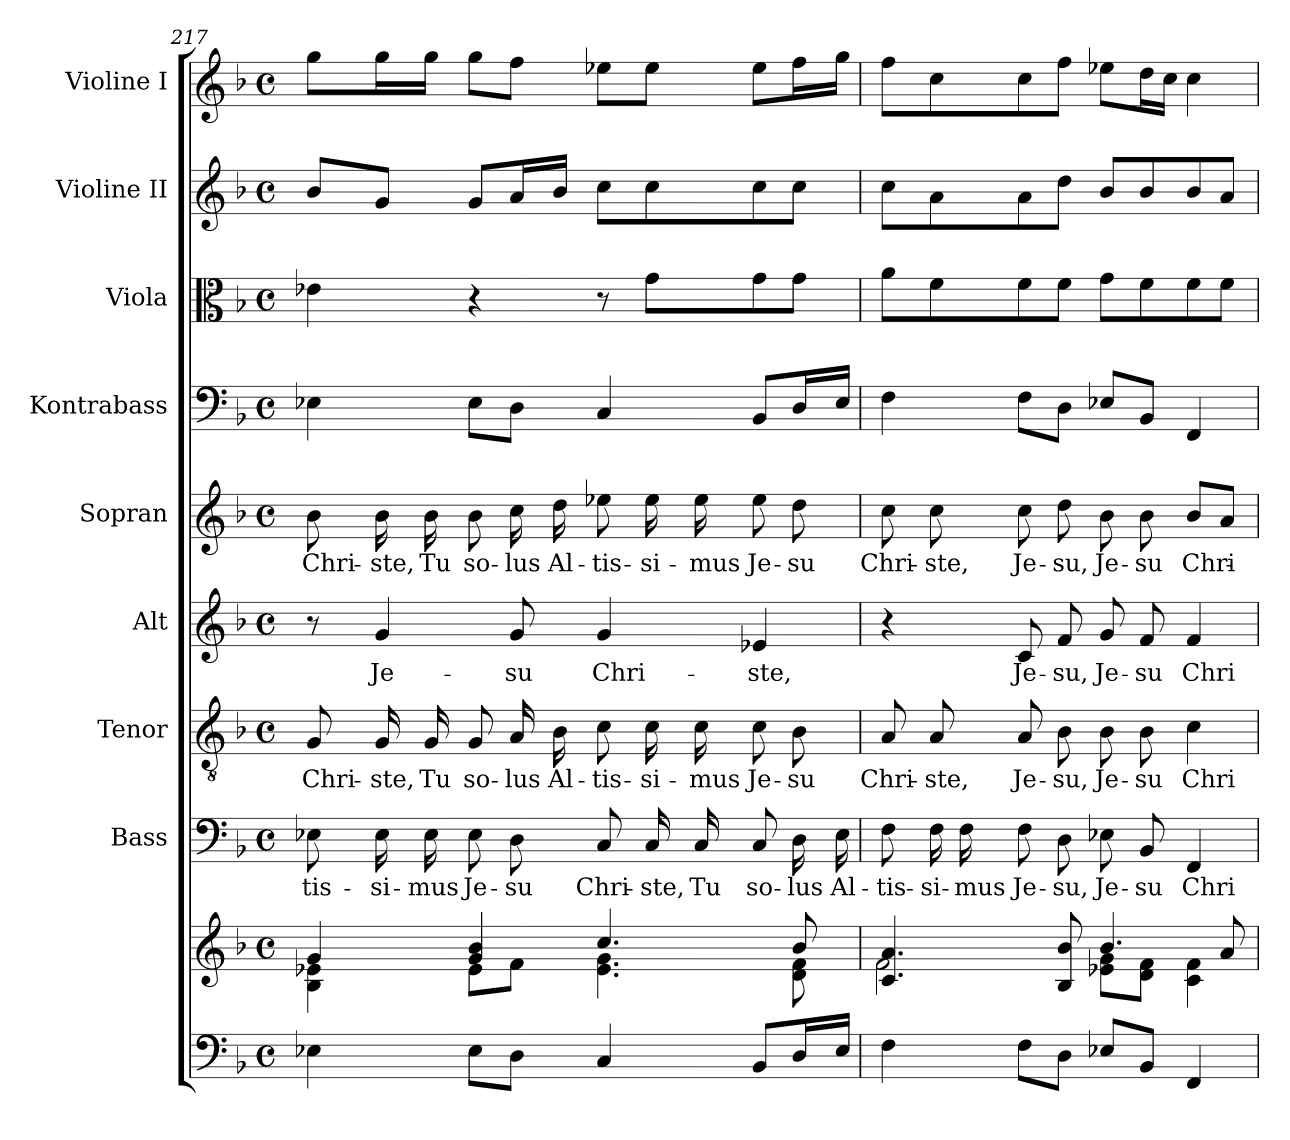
**kern	**kern	**kern	**text	**kern	**text	**kern	**text	**kern	**text	**kern	**kern	**kern	**kern
*part9	*part9	*part8	*part8	*part7	*part7	*part6	*part6	*part5	*part5	*part4	*part3	*part2	*part1
*staff10	*staff9	*staff8	*staff8	*staff7	*staff7	*staff6	*staff6	*staff5	*staff5	*staff4	*staff3	*staff2	*staff1
*	*	*I"Bass	*	*I"Tenor	*	*I"Alt	*	*I"Sopran	*	*I"Kontrabass	*I"Viola	*I"Violine II	*I"Violine I
*	*	*I'B.	*	*I'T.	*	*I'A.	*	*I'S.	*	*I'Kb.	*I'Vla.	*I'Vl. II	*I'Vl. I
!!LO:PB:g=z
*clefF4	*clefG2	*clefF4	*	*clefGv2	*	*clefG2	*	*clefG2	*	*clefF4	*clefC3	*clefG2	*clefG2
*	*	*	*	*	*	*	*	*	*	*ITrd7c12	*	*	*
*k[b-]	*k[b-]	*k[b-]	*	*k[b-]	*	*k[b-]	*	*k[b-]	*	*k[b-]	*k[b-]	*k[b-]	*k[b-]
*F:	*F:	*F:	*	*F:	*	*F:	*	*F:	*	*F:	*F:	*F:	*F:
*M4/4	*M4/4	*M4/4	*	*M4/4	*	*M4/4	*	*M4/4	*	*M4/4	*M4/4	*M4/4	*M4/4
*met(c)	*met(c)	*met(c)	*	*met(c)	*	*met(c)	*	*met(c)	*	*met(c)	*met(c)	*met(c)	*met(c)
=217	=217	=217	=217	=217	=217	=217	=217	=217	=217	=217	=217	=217	=217
*	*^	*	*	*	*	*	*	*	*	*	*	*	*
!	!	!	!	!LO:LY:b	!	!LO:LY:b	!	!	!	!LO:LY:b	!	!	!	!
4E-X\	4g/	4B-\ 4e-X\	8E-X\	-tis-	8G/	Chri-	8r	.	8b-\	Chri-	4EE-X\	4e-X\	8b-/L	8gg\L
!	!	!	!	!LO:LY:b	!	!LO:LY:b	!	!LO:LY:b	!	!LO:LY:b	!	!	!	!
.	.	.	16E-\	-si-	16G/	-ste,	4g/	Je-	16b-\	-ste,	.	.	8g/J	16gg\L
!	!	!	!	!LO:LY:b	!	!LO:LY:b	!	!	!	!LO:LY:b	!	!	!	!
.	.	.	16E-\	-mus	16G/	Tu	.	.	16b-\	Tu	.	.	.	16gg\JJ
!	!	!	!	!LO:LY:b	!	!LO:LY:b	!	!	!	!LO:LY:b	!	!	!	!
8E-\L	4g/ 4b-/	8e-\L	8E-\	Je-	8G/	so-	.	.	8b-\	so-	8EE-\L	4r	8g/L	8gg\L
!	!	!	!	!LO:LY:b	!	!LO:LY:b	!	!LO:LY:b	!	!LO:LY:b	!	!	!	!
8D\J	.	8f\J	8D\	-su	16A/	-lus	8g/	-su	16cc\	-lus	8DD\J	.	16a/L	8ff\J
!	!	!	!	!	!	!LO:LY:b	!	!	!	!LO:LY:b	!	!	!	!
.	.	.	.	.	16B-\	Al-	.	.	16dd\	Al-	.	.	16b-/JJ	.
!	!	!	!	!LO:LY:b	!	!LO:LY:b	!	!LO:LY:b	!	!LO:LY:b	!	!	!	!
4C/	4.cc/	4.e-\ 4.g\	8C/	Chri-	8c\	-tis-	4g/	Chri-	8ee-X\	-tis-	4CC/	8r	8cc\L	8ee-X\L
!	!	!	!	!LO:LY:b	!	!LO:LY:b	!	!	!	!LO:LY:b	!	!	!	!
.	.	.	16C/	-ste,	16c\	-si-	.	.	16ee-\	-si-	.	8g\L	8cc\	8ee-\J
!	!	!	!	!LO:LY:b	!	!LO:LY:b	!	!	!	!LO:LY:b	!	!	!	!
.	.	.	16C/	Tu	16c\	-mus	.	.	16ee-\	-mus	.	.	.	.
!	!	!	!	!LO:LY:b	!	!LO:LY:b	!	!LO:LY:b	!	!LO:LY:b	!	!	!	!
8BB-/L	.	.	8C/	so-	8c\	Je-	4e-X/	-ste,	8ee-\	Je-	8BBB-/L	8g\	8cc\	8ee-\L
!	!	!	!	!LO:LY:b	!	!LO:LY:b	!	!	!	!LO:LY:b	!	!	!	!
16D/L	8b-/	8d\ 8f\	16D\	-lus	8B-\	-su	.	.	8dd\	-su	16DD/L	8g\J	8cc\J	16ff\L
!	!	!	!	!LO:LY:b	!	!	!	!	!	!	!	!	!	!
16E-/JJ	.	.	16E-\	Al-	.	.	.	.	.	.	16EE-/JJ	.	.	16gg\JJ
=218	=218	=218	=218	=218	=218	=218	=218	=218	=218	=218	=218	=218	=218	=218
!	!	!	!	!LO:LY:b	!	!LO:LY:b	!	!	!	!LO:LY:b	!	!	!	!
4F\	4.c/ 4.a/	2f\	8F\	-tis-	8A/	Chri-	4r	.	8cc\	Chri-	4FF\	8a\L	8cc\L	8ff\L
!	!	!	!	!LO:LY:b	!	!LO:LY:b	!	!	!	!LO:LY:b	!	!	!	!
.	.	.	16F\	-si-	8A/	-ste,	.	.	8cc\	-ste,	.	8f\	8a\	8cc\
!	!	!	!	!LO:LY:b	!	!	!	!	!	!	!	!	!	!
.	.	.	16F\	-mus	.	.	.	.	.	.	.	.	.	.
!	!	!	!	!LO:LY:b	!	!LO:LY:b	!	!LO:LY:b	!	!LO:LY:b	!	!	!	!
8F\L	.	.	8F\	Je-	8A/	Je-	8c/	Je-	8cc\	Je-	8FF\L	8f\	8a\	8cc\
!	!	!	!	!LO:LY:b	!	!LO:LY:b	!	!LO:LY:b	!	!LO:LY:b	!	!	!	!
8D\J	8B-/ 8b-/	.	8D\	-su,	8B-\	-su,	8f/	-su,	8dd\	-su,	8DD\J	8f\J	8dd\J	8ff\J
!	!	!	!	!LO:LY:b	!	!LO:LY:b	!	!LO:LY:b	!	!LO:LY:b	!	!	!	!
8E-X/L	4.b-/	8e-X\ 8g\L	8E-X\	Je-	8B-\	Je-	8g/	Je-	8b-\	Je-	8EE-X/L	8g\L	8b-/L	8ee-X\L
!	!	!	!	!LO:LY:b	!	!LO:LY:b	!	!LO:LY:b	!	!LO:LY:b	!	!	!	!
8BB-/J	.	8d\ 8f\J	8BB-/	-su	8B-\	-su	8f/	-su	8b-\	-su	8BBB-/J	8f\	8b-/	16dd\L
.	.	.	.	.	.	.	.	.	.	.	.	.	.	16cc\JJ
!	!	!	!	!LO:LY:b	!	!LO:LY:b	!	!LO:LY:b	!	!LO:LY:b	!	!	!	!
4FF/	.	4c\ 4f\	4FF/	Chri-	4c\	Chri-	4f/	Chri-	8b-/L	Chri-	4FFF/	8f\	8b-/	4cc\
.	8a/	.	.	.	.	.	.	.	8a/J	.	.	8f\J	8a/J	.
*	*v	*v	*	*	*	*	*	*	*	*	*	*	*	*
=	=	=	=	=	=	=	=	=	=	=	=	=	=
*-	*-	*-	*-	*-	*-	*-	*-	*-	*-	*-	*-	*-	*-
